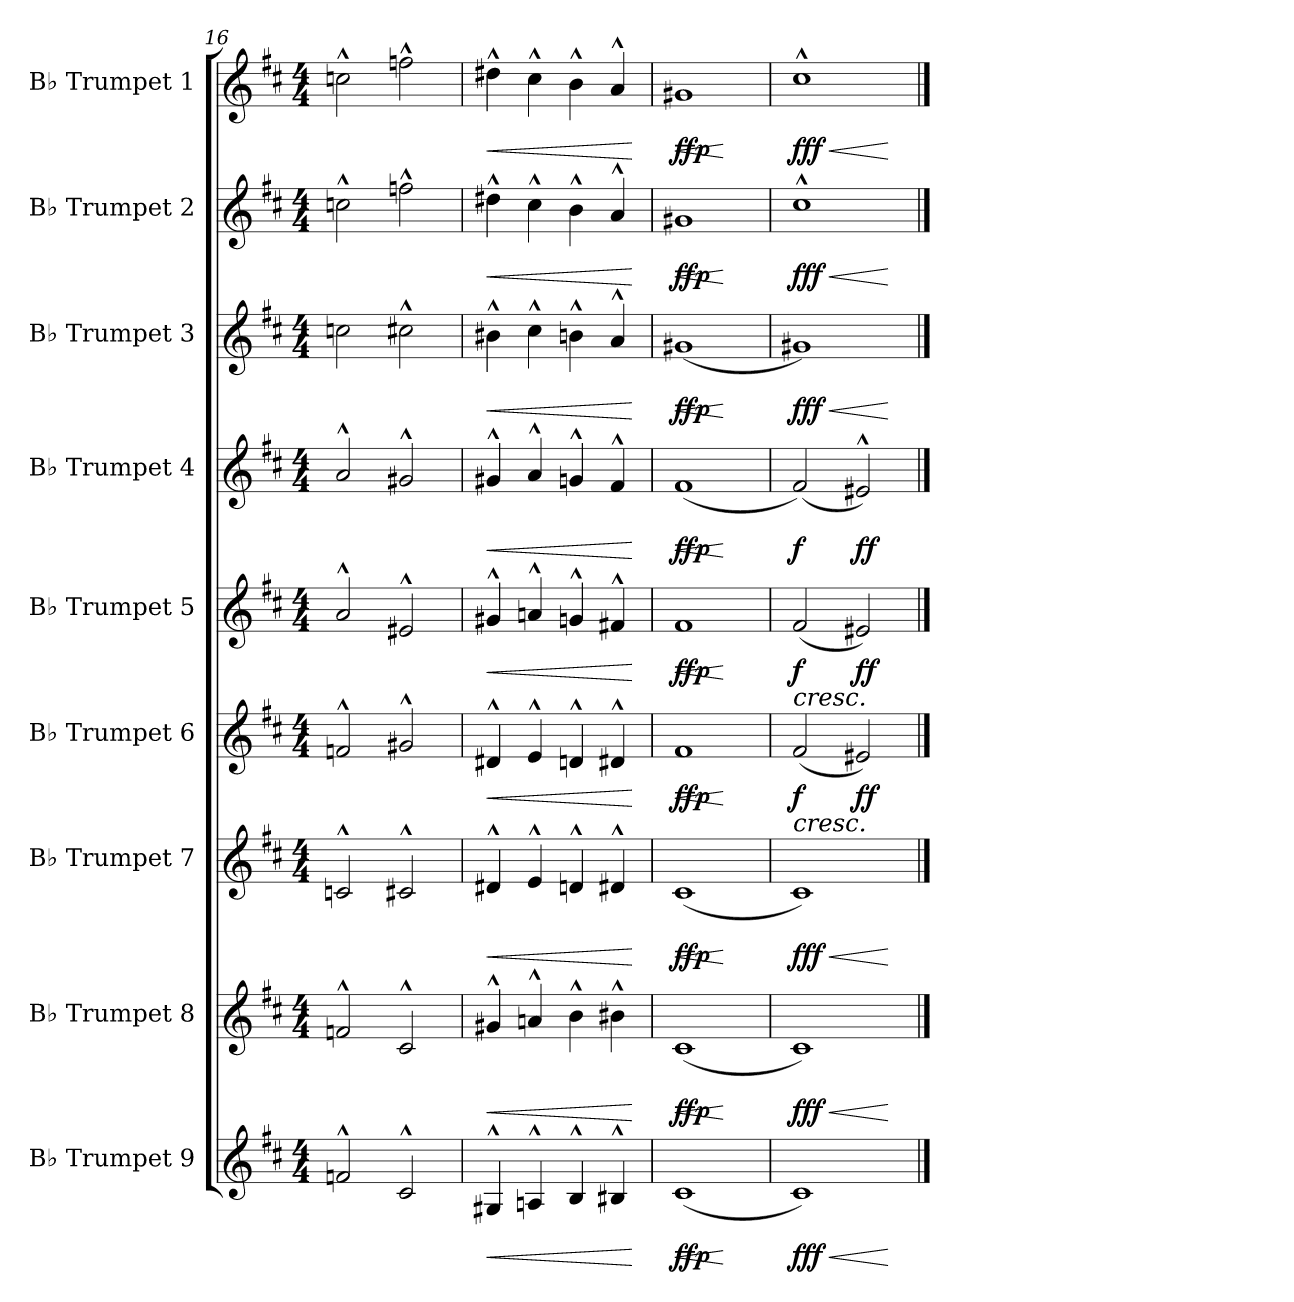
**kern	**dynam	**kern	**dynam	**kern	**dynam	**kern	**dynam	**kern	**dynam	**kern	**dynam	**kern	**dynam	**kern	**dynam	**kern	**dynam
*part9	*part9	*part8	*part8	*part7	*part7	*part6	*part6	*part5	*part5	*part4	*part4	*part3	*part3	*part2	*part2	*part1	*part1
*staff9	*staff9	*staff8	*staff8	*staff7	*staff7	*staff6	*staff6	*staff5	*staff5	*staff4	*staff4	*staff3	*staff3	*staff2	*staff2	*staff1	*staff1
*I"B♭ Trumpet 9	*	*I"B♭ Trumpet 8	*	*I"B♭ Trumpet 7	*	*I"B♭ Trumpet 6	*	*I"B♭ Trumpet 5	*	*I"B♭ Trumpet 4	*	*I"B♭ Trumpet 3	*	*I"B♭ Trumpet 2	*	*I"B♭ Trumpet 1	*
*I'B♭ Tpt. 9	*	*I'B♭ Tpt. 8	*	*I'B♭ Tpt. 7	*	*I'B♭ Tpt. 6	*	*I'B Tpt. 5	*	*I'B♭ Tpt. 4	*	*I'B♭ Tpt. 3	*	*I'B♭ Tpt. 2	*	*I'B♭ Tpt. 1	*
*	*	*	*	*	*	*	*	*	*	*clefG2	*	*clefG2	*	*clefG2	*	*clefG2	*
*ITrd1c2	*	*ITrd1c2	*	*ITrd1c2	*	*ITrd1c2	*	*ITrd1c2	*	*ITrd1c2	*	*ITrd1c2	*	*ITrd1c2	*	*ITrd1c2	*
*k[]	*	*k[]	*	*k[]	*	*k[]	*	*k[]	*	*k[]	*	*k[]	*	*k[]	*	*k[]	*
*C:	*	*C:	*	*C:	*	*C:	*	*C:	*	*C:	*	*C:	*	*C:	*	*C:	*
*M4/4	*	*M4/4	*	*M4/4	*	*M4/4	*	*M4/4	*	*M4/4	*	*M4/4	*	*M4/4	*	*M4/4	*
=16	=16	=16	=16	=16	=16	=16	=16	=16	=16	=16	=16	=16	=16	=16	=16	=16	=16
2e-X^^/	.	2e-X^^/	.	2B-X^^/	.	2e-X^^/	.	2g^^/	.	2g^^/	.	2b-X\	.	2b-X^^\	.	2b-X^^\	.
2B^^/	.	2B^^/	.	2Bn^^/	.	2f#X^^/	.	2d#X^^/	.	2f#X^^/	.	2bn^^\	.	2ee-X^^\	.	2ee-X^^\	.
=17	=17	=17	=17	=17	=17	=17	=17	=17	=17	=17	=17	=17	=17	=17	=17	=17	=17
!	!LO:HP:b	!	!LO:HP:b	!	!LO:HP:b	!	!LO:HP:b	!	!LO:HP:b	!	!LO:HP:b	!	!LO:HP:b	!	!LO:HP:b	!	!LO:HP:b
4F#X^^/	<	4f#X^^/	<	4c#X^^/	<	4c#X^^/	<	4f#X^^/	<	4f#X^^/	<	4a#X^^\	<	4cc#X^^\	<	4cc#X^^\	<
4Gn^^/	.	4gn^^/	.	4d^^/	.	4d^^/	.	4gn^^/	.	4g^^/	.	4b^^\	.	4b^^\	.	4b^^\	.
4A^^/	.	4a^^\	.	4cn^^/	.	4cn^^/	.	4fn^^/	.	4fn^^/	.	4an^^\	.	4a^^\	.	4a^^\	.
4A#X^^/	.	4a#X^^\	.	4c#X^^/	.	4c#X^^/	.	4en^^/	.	4e^^/	.	4g^^/	.	4g^^/	.	4g^^/	.
.	[	.	[	.	[	.	[	.	[	.	[	.	[	.	[	.	[
!!LO:PB:g=z
=18	=18	=18	=18	=18	=18	=18	=18	=18	=18	=18	=18	=18	=18	=18	=18	=18	=18
!	!LO:HP:b	!	!LO:HP:b	!	!LO:HP:b	!	!LO:HP:b	!	!LO:HP:b	!	!LO:HP:b	!	!LO:HP:b	!	!LO:HP:b	!	!LO:HP:b
!	!LO:DY:n=1:b	!	!	!	!	!	!	!	!	!	!	!	!	!	!	!	!
!	!LO:DY:n=2:b	!	!LO:DY:n=1:b	!	!	!	!	!	!	!	!	!	!	!	!	!	!
!	!	!	!LO:DY:n=2:b	!	!LO:DY:n=1:b	!	!	!	!	!	!	!	!	!	!	!	!
!	!	!	!	!	!LO:DY:n=2:b	!	!LO:DY:n=1:b	!	!	!	!	!	!	!	!	!	!
!	!	!	!	!	!	!	!LO:DY:n=2:b	!	!LO:DY:n=1:b	!	!	!	!	!	!	!	!
!	!	!	!	!	!	!	!	!	!LO:DY:n=2:b	!	!LO:DY:n=1:b	!	!	!	!	!	!
!	!	!	!	!	!	!	!	!	!	!	!LO:DY:n=2:b	!	!LO:DY:n=1:b	!	!	!	!
!	!	!	!	!	!	!	!	!	!	!	!	!	!LO:DY:n=2:b	!	!LO:DY:n=1:b	!	!
!	!	!	!	!	!	!	!	!	!	!	!	!	!	!	!LO:DY:n=2:b	!	!LO:DY:n=1:b
!	!	!	!	!	!	!	!	!	!	!	!	!	!	!	!	!	!LO:DY:n=2:b
(1B	< ff p	(1B	< ff p	(1B	< ff p	1e	< ff p	1e	< ff p	(1e	< ff p	(1f#X	< ff p	1f#X	< ff p	1f#X	< ff p
.	[	.	[	.	[	.	[	.	[	.	[	.	[	.	[	.	[
=19	=19	=19	=19	=19	=19	=19	=19	=19	=19	=19	=19	=19	=19	=19	=19	=19	=19
!	!LO:HP:b	!	!LO:HP:b	!	!LO:HP:b	!	!LO:HP:b	!	!LO:HP:b	!	!	!	!LO:HP:b	!	!LO:HP:b	!	!LO:HP:b
!	!LO:DY:n=1:b	!	!	!	!	!	!	!	!	!	!	!	!	!	!	!	!
!	!LO:DY:n=2:b	!	!LO:DY:n=1:b	!	!	!	!	!	!	!	!	!	!	!	!	!	!
!	!	!	!LO:DY:n=2:b	!	!LO:DY:n=1:b	!	!	!	!	!	!	!	!	!	!	!	!
!	!	!	!	!	!LO:DY:n=2:b	!	!LO:DY:n=1:b	!	!LO:DY:n=1:b	!	!LO:DY:b	!	!LO:DY:n=1:b	!	!	!	!
!	!	!	!	!	!	!	!	!	!	!	!	!	!LO:DY:n=2:b	!	!LO:DY:n=1:b	!	!
!	!	!	!	!	!	!	!	!	!	!	!	!	!	!	!LO:DY:n=2:b	!	!LO:DY:n=1:b
!	!	!	!	!	!	!	!	!	!	!	!	!	!	!	!	!	!LO:DY:n=2:b
1B)	< f ff	1B)	< f ff	1B)	< f ff	(2e/	< f	(2e/	< f	(2e/)	f	1f#X)	< f ff	1b^^	< f ff	1b^^	< f ff
!	!	!	!	!	!	!	!LO:DY:n=2:b	!	!LO:DY:n=2:b	!	!LO:DY:b	!	!	!	!	!	!
.	.	.	.	.	.	2d#X/)	ff	2d#X/)	ff	2d#X^^/)	ff	.	.	.	.	.	.
.	[	.	[	.	[	.	[	.	[	.	.	.	[	.	[	.	[
==	==	==	==	==	==	==	==	==	==	==	==	==	==	==	==	==	==
*-	*-	*-	*-	*-	*-	*-	*-	*-	*-	*-	*-	*-	*-	*-	*-	*-	*-
